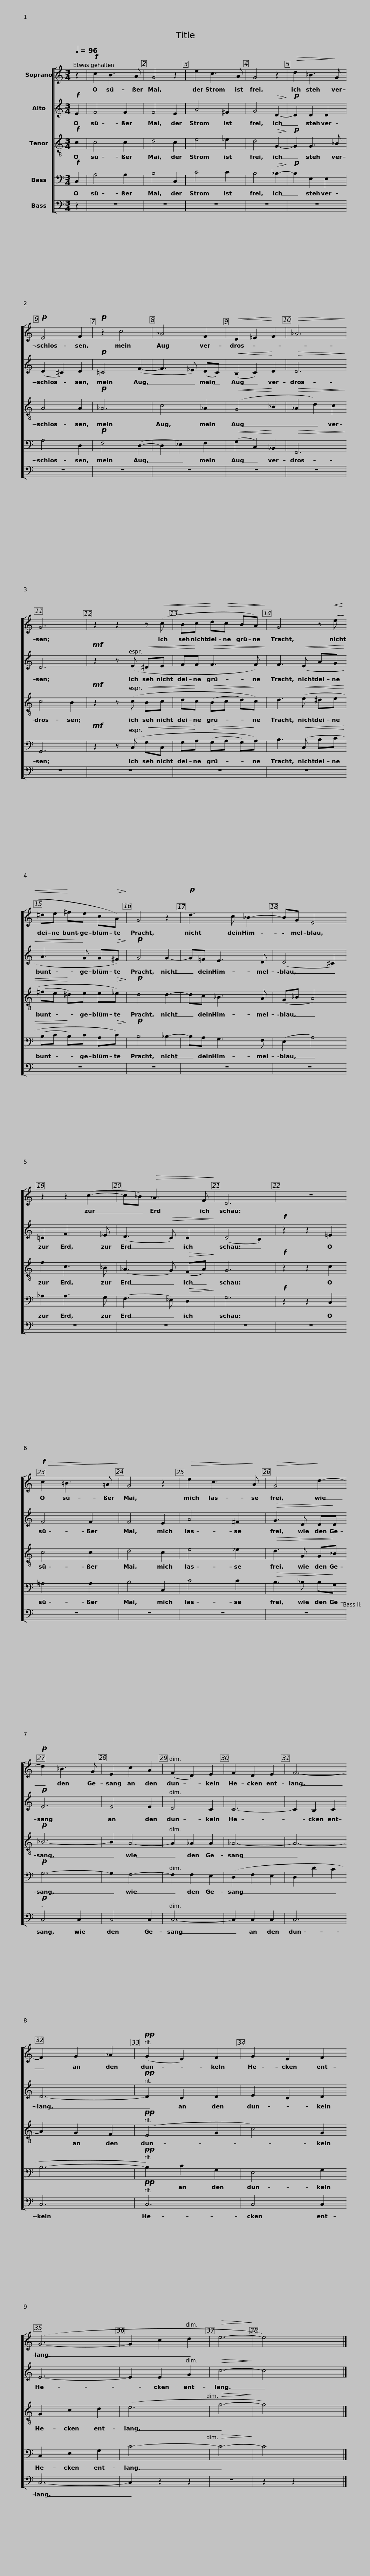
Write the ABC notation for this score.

X:1
%%score [ 1 2 3 4 5 ]
L:1/8
Q:1/4=96
M:3/4
I:linebreak $
K:C
V:1 treble
V:2 treble
V:3 treble-8
V:4 bass
V:5 bass
V:1
 z2 |!f! c2 B3 A | G4 z2 | e2 c3 A | G4 z2 | %5
!>(! d2 _B3!>)! G |!p! E4 F2 |$!p! z2 c4 | _A4 F2 |$!<(! D2 _E2!<)! F2 | %10
!>(! _A6!>)! | G6 | z2 z2 z!<(! (c | Bc!<)! d!>(!c BA)!>)! | G4 z!<(! (e |$ %15
 ^de!<)! ^fe c!>(!A)!>)! | G4 z2 |!p! d3 c _B2- | BG E4 | z2 z2 (c2- |$ %20
 c_B)!>(! _A3 F!>)! | D6 | z6 |!f!!>(! c2 =B3 =A!>)! | G4 z2 | %25
!>(! e2 c3!>)! A |!>(! G4!>)! d2- |$!p! d2 _B3 G | E2 c2 A2 | (F2 D2) E2 | %30
 F2 D2 E2 | F6- | F2 G2 _A2 |!pp! (G2 E2) F2 |$ G2 E2 F2 | %35
 (G6- | G2 c2 d2 |!>(! e6-!>)! | e4) x2 |] %39
V:2
!f! E2 | F4 F2 | F4 E2 | A4 ^F2 | G4!>(! D2-!>)! | %5
!p! D2 D2 D2 | (D2 ^C2) D2 |$!p! =C4 (F2- | F3 _E) (DC) |$!<(! (B,2 C2)!<)! D2 | %10
!>(! D6!>)! | D6 |!mf! z2 z (E!<(! ^DE | F!<)!F!>(! F3 F)!>)! | F3!<(! (E AG |$ %15
 A3!<)! G G!>(!^F)!>)! |!p! G4 G2- | G=F E3 D | (D4 ^C2) | =C2 F3 _E |$ %20
 (D3!>(! C) C2!>)! | (C4 B,2) |!f! z2 z2 =E2 | F4 F2 | F4 E2 | %25
 A4 ^F2 |!>(! G3 D D!>)!D |$!p! E6 | E4 E2 | D4 C2 | %30
 C6- | C2 B,2 C2 | D6- |!pp! D2 C2 D2 |$ E2 C2 D2 | %35
 E6- | E2 E2 G2 |!>(! c6-!>)! | c4 x2 |] %39
V:3
!f! c2 | c4 c2 | d4 c2 | e4 _e2 | d4!>(! G2-!>)! | %5
!p! G2 G3 _B | A4 A2 |$!p! _A6 | c4 _A2 |$!<(! (G4!<)! _B2 | %10
!>(! _A2 d2) c2!>)! | c4 B2 |!mf! z2 z (c!<(! Bc | d!<)!c!>(! (Bc d)!>)!c) | d3!<(! (e ^de |$ %15
 (^fe!<)! ^d)e e!>(!_e)!>)! |!p! d4 d2- | dc _B3 A | (G_B A4) | f2 c3 _B |$ %20
 (_A3 G)!>(! (FA)!>)! | G6 |!f! z2 z2 c2 | c4 c2 | d4 c2 | %25
 e4 _e2 |!>(! d3 G G!>)!_B |$!p! _B6- | B2 A4- | A2 _A2 A2 | %30
 _A6- | A6- | A2 G2 F2 |!pp! (E4 G2 |$ c4) G2 | %35
 G2 c2 d2 | (e6 |!>(! g6-!>)! | g4) x2 |] %39
V:4
!f! C,2 | A,4 A,2 | B,4 C,2 | C4 C2 | B,4!>(! _B,2-!>)! | %5
!p! B,2 E,2 E,2 | A,4 D,2 |$!p! F,4 (D,2- | D,2 _E,2) F,2 |$!<(! (G,2 C,2)!<)! _B,,2 | %10
!>(! F,,6!>)! | G,,6 |!mf! z2 z (C,!<(! G,C, | G,!<)!A,!>(! (G,A, G,)!>)!A,) | B,3!<(! (C, B,C |$ %15
 (B,C!<)! B,)C A,!>(!C)!>)! |!p! B,4 _B,2- | B,A, G,3 F, | (E,2 A,4) | _A,2 A,3 G, |$ %20
 (F,3 _E,)!>(! D,2!>)! | G,6 |!f! z2 z2 C,2 | =A,4 A,2 | B,4 C,2 | %25
 C4 C2 |!>(! B,3 _B, B,!>)!G, |$!p! G,6- | G,2 F,4- | F,2 F,2 E,2 | %30
 (D,2 F,2 E,2 | D,2 D2 C2 | B,6- |!pp! B,2) C2 G,2 |$ E,4 G,2 | %35
 C,2 E,2 G,2 | C6- |!>(! C6-!>)! | C4 x2 |] %39
V:5
 z2 | z6 | z6 | z6 | z6 | %5
 z6 | z6 |$ z6 | z6 |$ z6 | %10
 z6 | z6 | z6 | z6 | z6 |$ %15
 z6 | z6 | z6 | z6 | z6 |$ %20
 z6 | z6 | z6 | z6 | z6 | %25
 z6 | z6 |$!p! C,4 C,2 | C,4 C,2 | C,6- | %30
 C,2 C,2 C,2 | C,6 | C,6 |!pp! C,6 |$ C,4 C,2 | %35
 C,6- | C,2 z2 z2 | z6 | z2 z2 x2 |] %39
